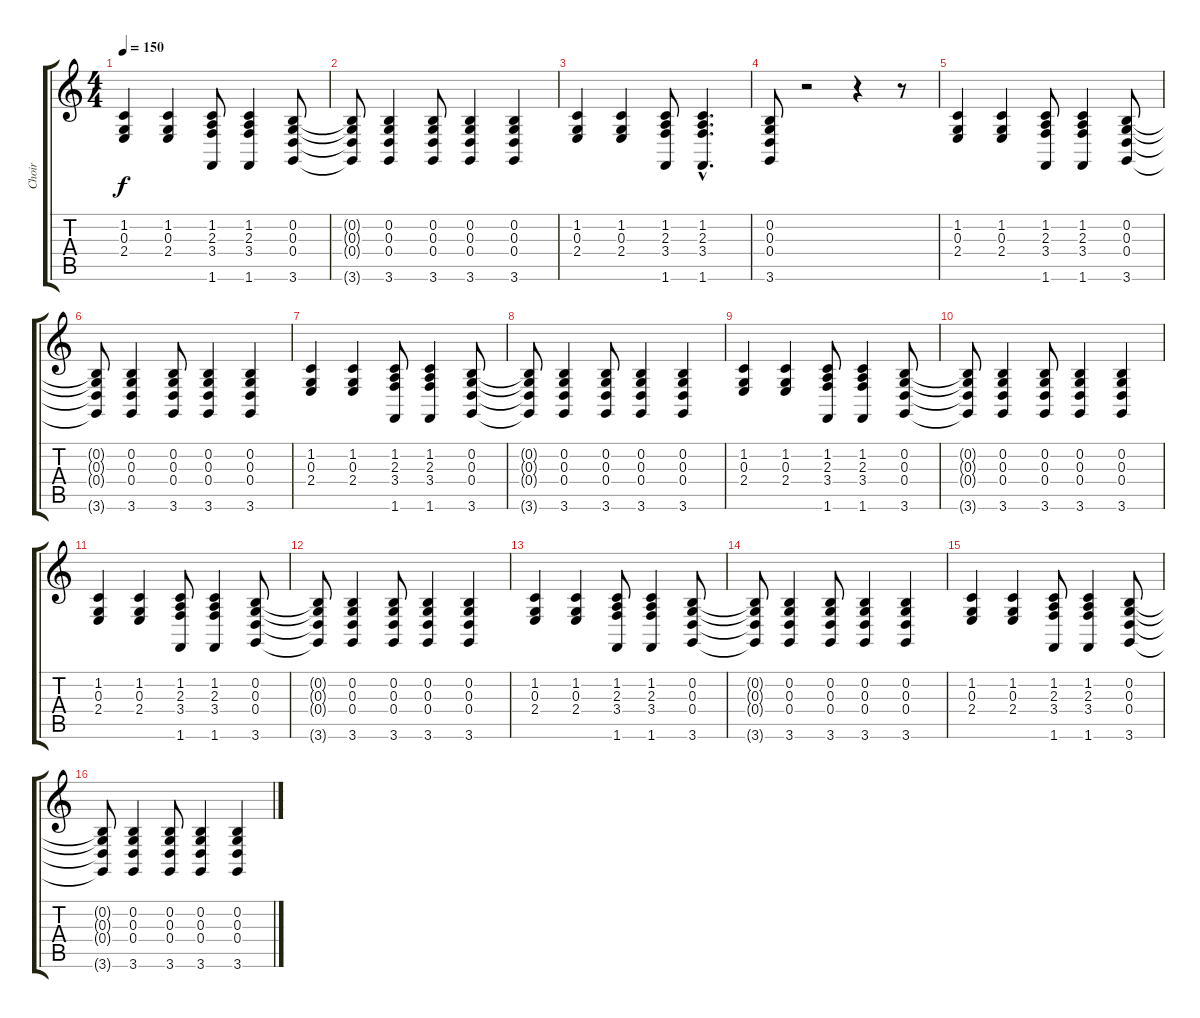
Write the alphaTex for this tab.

\track ("Choir" "Choir") {instrument choiraahs}
\staff {score tabs}
\tuning (E4 B3 G3 D3 A2 E2) {hide}
\ts (4 4)
\tempo 150
\clef g2
\ks c
(1.2 0.3 2.4).4{dy f} (1.2 0.3 2.4).4 (1.2 2.3 3.4 1.6).8 (1.2 2.3 3.4 1.6).4 (0.2 0.3 0.4 3.6).8 |
(0.2{t} 0.3{t} 0.4{t} 3.6{t}).8 (0.2 0.3 0.4 3.6).4 (0.2 0.3 0.4 3.6).8 (0.2 0.3 0.4 3.6).4 (0.2 0.3 0.4 3.6).4 |
(1.2 0.3 2.4).4 (1.2 0.3 2.4).4 (1.2 2.3 3.4 1.6).8 (1.2{hac} 2.3{hac} 3.4{hac} 1.6{hac}).4{d} |
(0.2 0.3 0.4 3.6).8 r.2 r.4 r.8 |
(1.2 0.3 2.4).4 (1.2 0.3 2.4).4 (1.2 2.3 3.4 1.6).8 (1.2 2.3 3.4 1.6).4 (0.2 0.3 0.4 3.6).8 |
(0.2{t} 0.3{t} 0.4{t} 3.6{t}).8 (0.2 0.3 0.4 3.6).4 (0.2 0.3 0.4 3.6).8 (0.2 0.3 0.4 3.6).4 (0.2 0.3 0.4 3.6).4 |
(1.2 0.3 2.4).4 (1.2 0.3 2.4).4 (1.2 2.3 3.4 1.6).8 (1.2 2.3 3.4 1.6).4 (0.2 0.3 0.4 3.6).8 |
(0.2{t} 0.3{t} 0.4{t} 3.6{t}).8 (0.2 0.3 0.4 3.6).4 (0.2 0.3 0.4 3.6).8 (0.2 0.3 0.4 3.6).4 (0.2 0.3 0.4 3.6).4 |
(1.2 0.3 2.4).4 (1.2 0.3 2.4).4 (1.2 2.3 3.4 1.6).8 (1.2 2.3 3.4 1.6).4 (0.2 0.3 0.4 3.6).8 |
(0.2{t} 0.3{t} 0.4{t} 3.6{t}).8 (0.2 0.3 0.4 3.6).4 (0.2 0.3 0.4 3.6).8 (0.2 0.3 0.4 3.6).4 (0.2 0.3 0.4 3.6).4 |
(1.2 0.3 2.4).4 (1.2 0.3 2.4).4 (1.2 2.3 3.4 1.6).8 (1.2 2.3 3.4 1.6).4 (0.2 0.3 0.4 3.6).8 |
(0.2{t} 0.3{t} 0.4{t} 3.6{t}).8 (0.2 0.3 0.4 3.6).4 (0.2 0.3 0.4 3.6).8 (0.2 0.3 0.4 3.6).4 (0.2 0.3 0.4 3.6).4 |
(1.2 0.3 2.4).4 (1.2 0.3 2.4).4 (1.2 2.3 3.4 1.6).8 (1.2 2.3 3.4 1.6).4 (0.2 0.3 0.4 3.6).8 |
(0.2{t} 0.3{t} 0.4{t} 3.6{t}).8 (0.2 0.3 0.4 3.6).4 (0.2 0.3 0.4 3.6).8 (0.2 0.3 0.4 3.6).4 (0.2 0.3 0.4 3.6).4 |
(1.2 0.3 2.4).4 (1.2 0.3 2.4).4 (1.2 2.3 3.4 1.6).8 (1.2 2.3 3.4 1.6).4 (0.2 0.3 0.4 3.6).8 |
(0.2{t} 0.3{t} 0.4{t} 3.6{t}).8 (0.2 0.3 0.4 3.6).4 (0.2 0.3 0.4 3.6).8 (0.2 0.3 0.4 3.6).4 (0.2 0.3 0.4 3.6).4
